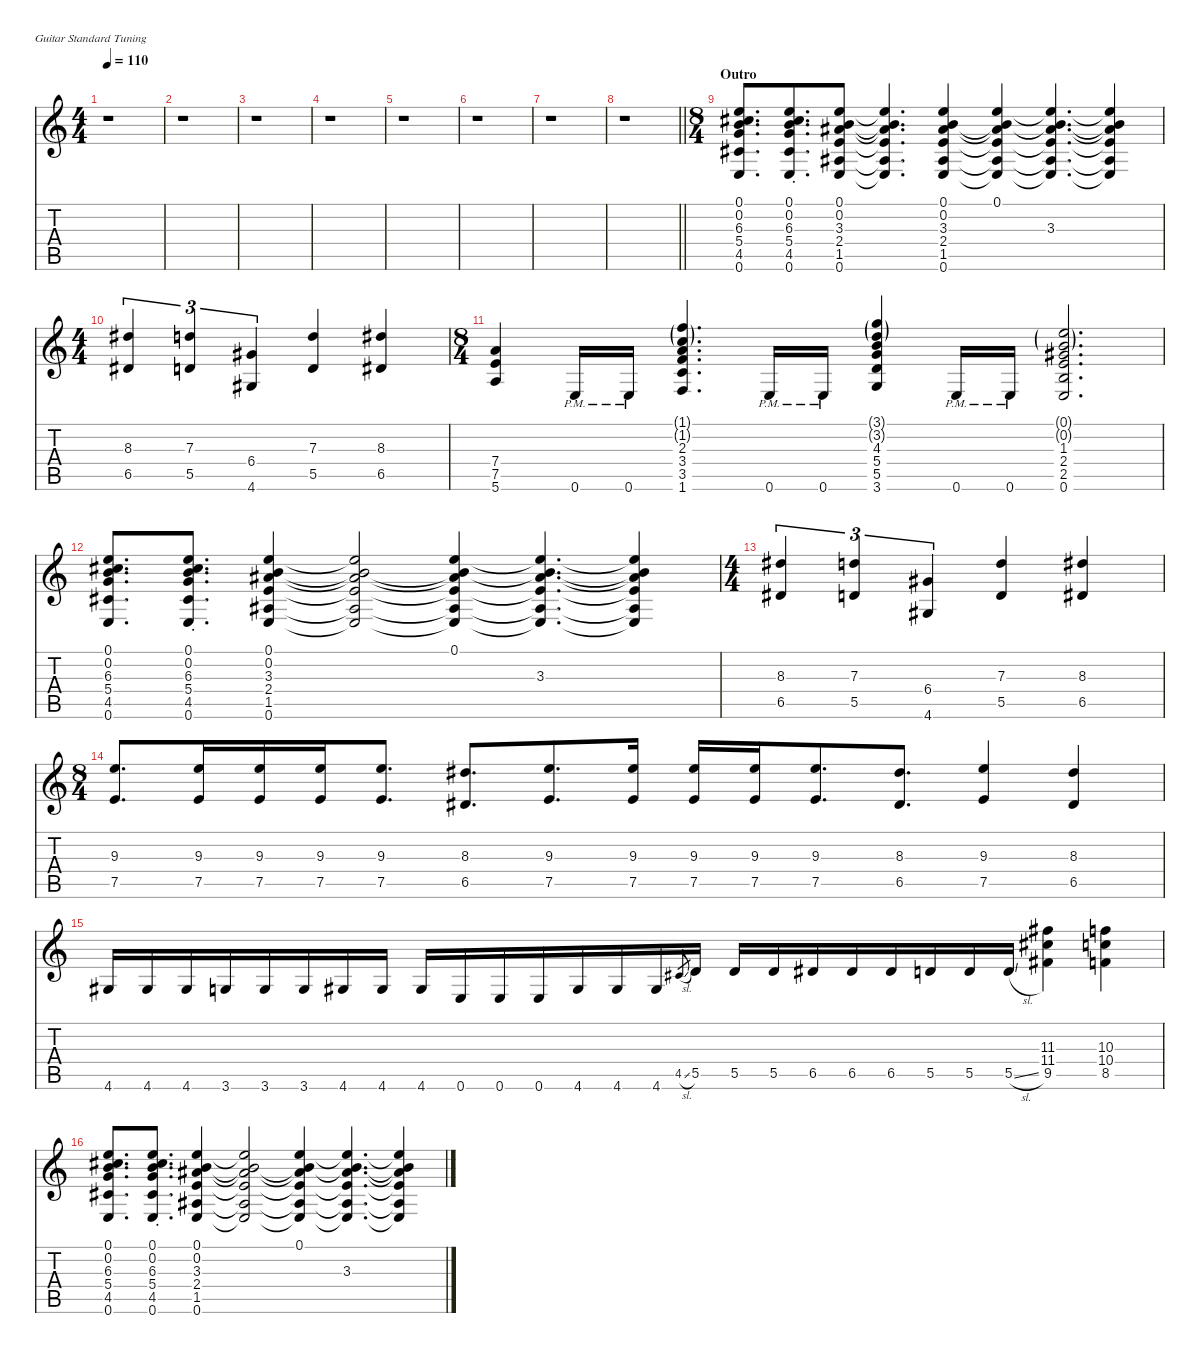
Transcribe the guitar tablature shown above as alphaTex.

\defaultSystemsLayout 4
\hideDynamics
\bracketExtendMode nobrackets
\singleTrackTrackNamePolicy hidden
\multiTrackTrackNamePolicy hidden
\firstSystemTrackNameMode fullname
\firstSystemTrackNameOrientation horizontal
\otherSystemsTrackNameOrientation horizontal
\track ("Guitar" "dist.guit.") {instrument distortionguitar}
\staff {score tabs}
\tuning (E4 B3 G3 D3 A2 E2)
\ts (4 4)
\tempo 110
\clef g2
\ks c
r.1{dy f beam Down} |
r.1{beam Down} |
r.1{beam Down} |
r.1{beam Down} |
r.1{beam Down} |
r.1{beam Down} |
r.1{beam Down} |
\barLineRight lightlight
r.1{beam Down} |
\ts (8 4)
\beaming (8 4 4 4 4)
\section ("" "Outro")
(0.1 0.2 6.3{acc #} 5.4 4.5{acc #} 0.6).8{d dy mp instrument distortionguitar beam Up} (0.1{st} 0.2{st} 6.3{st acc #} 5.4{st} 4.5{st acc #} 0.6{st}).8{d beam Up} (0.1 0.2 3.3{acc #} 2.4 1.5{acc #} 0.6).8{beam Up} (0.1{t} 0.2{t} 3.3{t acc #} 2.4{t} 1.5{t acc #} 0.6{t}).4{d dy f beam Up} (0.1 0.2 3.3{acc #} 2.4 1.5{acc #} 0.6).4{dy mp beam Up} (0.1 0.2{t} 3.3{t acc #} 2.4{t} 1.5{t acc #} 0.6{t}).4{dy f beam Up} (0.1{t} 0.2{t} 3.3{acc #} 2.4{t} 1.5{t acc #} 0.6{t}).4{d beam Up} (0.1{t} 0.2{t} 3.3{t acc #} 2.4{t} 1.5{t acc #} 0.6{t}).4{beam Up} |
\ts (4 4)
\beaming (8 2 2 2 2)
(8.3{acc #} 6.5{acc #}).4{tu (3 2) beam Up} (7.3 5.5).4{tu (3 2) beam Up} (6.4{acc #} 4.6{acc #}).4{tu (3 2) beam Up} (7.3 5.5).4{beam Up} (8.3{acc #} 6.5{acc #}).4{beam Up} |
\ts (8 4)
\beaming (8 4 4 4 4)
(7.4 7.5 5.6).4{beam Up} 0.6{pm}.16{beam Up} 0.6{pm}.16{beam Up} (1.1{g} 1.2{g} 2.3 3.4 3.5 1.6).4{d beam Up} 0.6{pm}.16{beam Up} 0.6{pm}.16{beam Up} (3.1{g} 3.2{g} 4.3 5.4 5.5 3.6).4{beam Up} 0.6{pm}.16{beam Up} 0.6{pm}.16{beam Up} (0.1{g} 0.2{g} 1.3{acc #} 2.4 2.5 0.6).2{d beam Up} |
(0.1 0.2 6.3{acc #} 5.4 4.5{acc #} 0.6).8{d dy mp beam Up} (0.1{st} 0.2{st} 6.3{st acc #} 5.4{st} 4.5{st acc #} 0.6{st}).8{d beam Up} (0.1 0.2 3.3{acc #} 2.4 1.5{acc #} 0.6).4{beam Up} (0.1{t} 0.2{t} 3.3{t acc #} 2.4{t} 1.5{t acc #} 0.6{t}).2{dy f beam Up} (0.1 0.2{t} 3.3{t acc #} 2.4{t} 1.5{t acc #} 0.6{t}).4{beam Up} (0.1{t} 0.2{t} 3.3{acc #} 2.4{t} 1.5{t acc #} 0.6{t}).4{d beam Up} (0.1{t} 0.2{t} 3.3{t acc #} 2.4{t} 1.5{t acc #} 0.6{t}).4{beam Up} |
\ts (4 4)
\beaming (8 4 4 4 4)
(8.3{acc #} 6.5{acc #}).4{tu (3 2) beam Up} (7.3 5.5).4{tu (3 2) beam Up} (6.4{acc #} 4.6{acc #}).4{tu (3 2) beam Up} (7.3 5.5).4{beam Up} (8.3{acc #} 6.5{acc #}).4{beam Up} |
\ts (8 4)
\beaming (8 4 4 4 4)
(9.3 7.5).8{d beam Up} (9.3 7.5).16{beam Up} (9.3 7.5).16{beam Up} (9.3 7.5).16{beam Up} (9.3 7.5).8{d beam Up} (8.3{acc #} 6.5{acc #}).8{d beam Up} (9.3 7.5).8{d beam Up} (9.3 7.5).16{beam Up} (9.3 7.5).16{beam Up} (9.3 7.5).16{beam Up} (9.3 7.5).8{d beam Up} (8.3{acc #} 6.5{acc #}).8{d beam Up} (9.3 7.5).4{beam Up} (8.3{acc #} 6.5{acc #}).4{beam Up} |
4.6{acc #}.16{beam Up} 4.6{acc #}.16{beam Up} 4.6{acc #}.16{beam Up} 3.6.16{beam Up} 3.6.16{beam Up} 3.6.16{beam Up} 4.6{acc #}.16{beam Up} 4.6{acc #}.16{beam Up} 4.6{acc #}.16{beam Up} 0.6.16{beam Up} 0.6.16{beam Up} 0.6.16{beam Up} 4.6{acc #}.16{beam Up} 4.6{acc #}.16{beam Up} 4.6{acc #}.16{beam Up} 4.5{sl acc #}.8{gr dy mf beam Up} 5.5.16{dy f beam Up} 5.5.16{beam Up} 5.5.16{beam Up} 6.5{acc #}.16{beam Up} 6.5{acc #}.16{beam Up} 6.5{acc #}.16{beam Up} 5.5.16{beam Up} 5.5.16{beam Up} 5.5{sl}.16{beam Up} (11.3{acc #} 11.4{acc #} 9.5{acc #}).4{beam Down} (10.3 10.4 8.5).4{beam Down} |
(0.1 0.2 6.3{acc #} 5.4 4.5{acc #} 0.6).8{d dy mp beam Up} (0.1{st} 0.2{st} 6.3{st acc #} 5.4{st} 4.5{st acc #} 0.6{st}).8{d beam Up} (0.1 0.2 3.3{acc #} 2.4 1.5{acc #} 0.6).4{beam Up} (0.1{t} 0.2{t} 3.3{t acc #} 2.4{t} 1.5{t acc #} 0.6{t}).2{dy f beam Up} (0.1 0.2{t} 3.3{t acc #} 2.4{t} 1.5{t acc #} 0.6{t}).4{beam Up} (0.1{t} 0.2{t} 3.3{acc #} 2.4{t} 1.5{t acc #} 0.6{t}).4{d beam Up} (0.1{t} 0.2{t} 3.3{t acc #} 2.4{t} 1.5{t acc #} 0.6{t}).4{beam Up}
